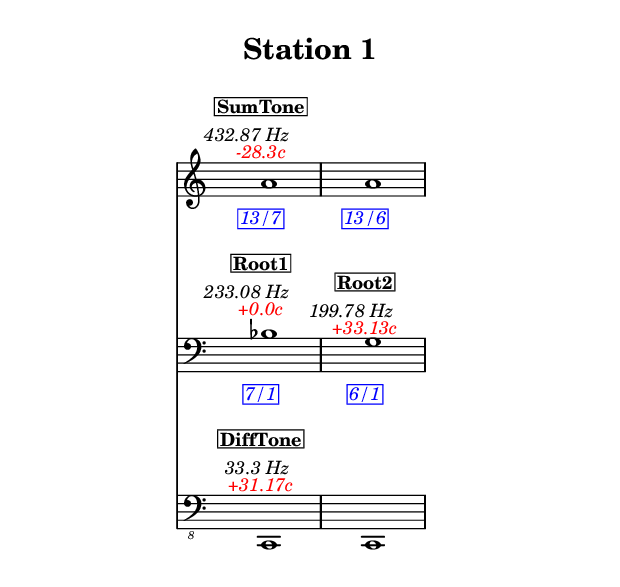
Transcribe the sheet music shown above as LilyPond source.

\version "2.20.0"
\language "english"

#(set-default-paper-size "a6" 'portrait)
#(set-global-staff-size 16)

\header {
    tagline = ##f
    title = \markup {
        \pad-around
            #3
            "Station 1"
        }
}

\layout {
    indent = #25
}

\paper {
    systems-per-page = 1
}

\score {
    \new Score
    <<
        \new Staff
        \with
        {
            \remove Time_signature_engraver
        }
        {
            \clef "treble"
            a'1
            - \tweak color #red
            ^ \markup {
                \halign
                    #0
                    \italic
                        {
                            -28.3c
                        }
                }
            ^ \markup {
                \halign
                    #1
                    \italic
                        {
                            432.87
                            Hz
                        }
                }
            ^ \markup {
                \pad-around
                    #1
                    \box
                        \vcenter
                            \halign
                                #0
                                \bold
                                    {
                                        SumTone
                                    }
                }
            - \tweak color #blue
            _ \markup {
                \pad-around
                    #1
                    \box
                        \halign
                            #0
                            \italic
                                {
                                    13/7
                                }
                }
            \override Score.NonMusicalPaperColumn.padding = #5
            \clef "treble"
            a'1
            - \tweak color #blue
            _ \markup {
                \pad-around
                    #1
                    \box
                        \halign
                            #0
                            \italic
                                {
                                    13/6
                                }
                }
        }
        \new Staff
        \with
        {
            \remove Time_signature_engraver
        }
        {
            \clef "bass"
            bf1
            - \tweak color #red
            ^ \markup {
                \halign
                    #0
                    \italic
                        {
                            +0.0c
                        }
                }
            ^ \markup {
                \halign
                    #1
                    \italic
                        {
                            233.08
                            Hz
                        }
                }
            ^ \markup {
                \pad-around
                    #1
                    \box
                        \vcenter
                            \halign
                                #0
                                \bold
                                    {
                                        Root1
                                    }
                }
            - \tweak color #blue
            _ \markup {
                \pad-around
                    #1
                    \box
                        \halign
                            #0
                            \italic
                                {
                                    7/1
                                }
                }
            \clef "bass"
            g1
            - \tweak color #red
            ^ \markup {
                \halign
                    #0
                    \italic
                        {
                            +33.13c
                        }
                }
            ^ \markup {
                \halign
                    #1
                    \italic
                        {
                            199.78
                            Hz
                        }
                }
            ^ \markup {
                \pad-around
                    #1
                    \box
                        \vcenter
                            \halign
                                #0
                                \bold
                                    {
                                        Root2
                                    }
                }
            - \tweak color #blue
            _ \markup {
                \pad-around
                    #1
                    \box
                        \halign
                            #0
                            \italic
                                {
                                    6/1
                                }
                }
        }
        \new Staff
        \with
        {
            \remove Time_signature_engraver
        }
        {
            \clef "bass_8"
            c,,1
            - \tweak color #red
            ^ \markup {
                \halign
                    #0
                    \italic
                        {
                            +31.17c
                        }
                }
            ^ \markup {
                \halign
                    #1
                    \italic
                        {
                            33.3
                            Hz
                        }
                }
            ^ \markup {
                \pad-around
                    #1
                    \box
                        \vcenter
                            \halign
                                #0
                                \bold
                                    {
                                        DiffTone
                                    }
                }
            \clef "bass_8"
            c,,1
        }
    >>
}